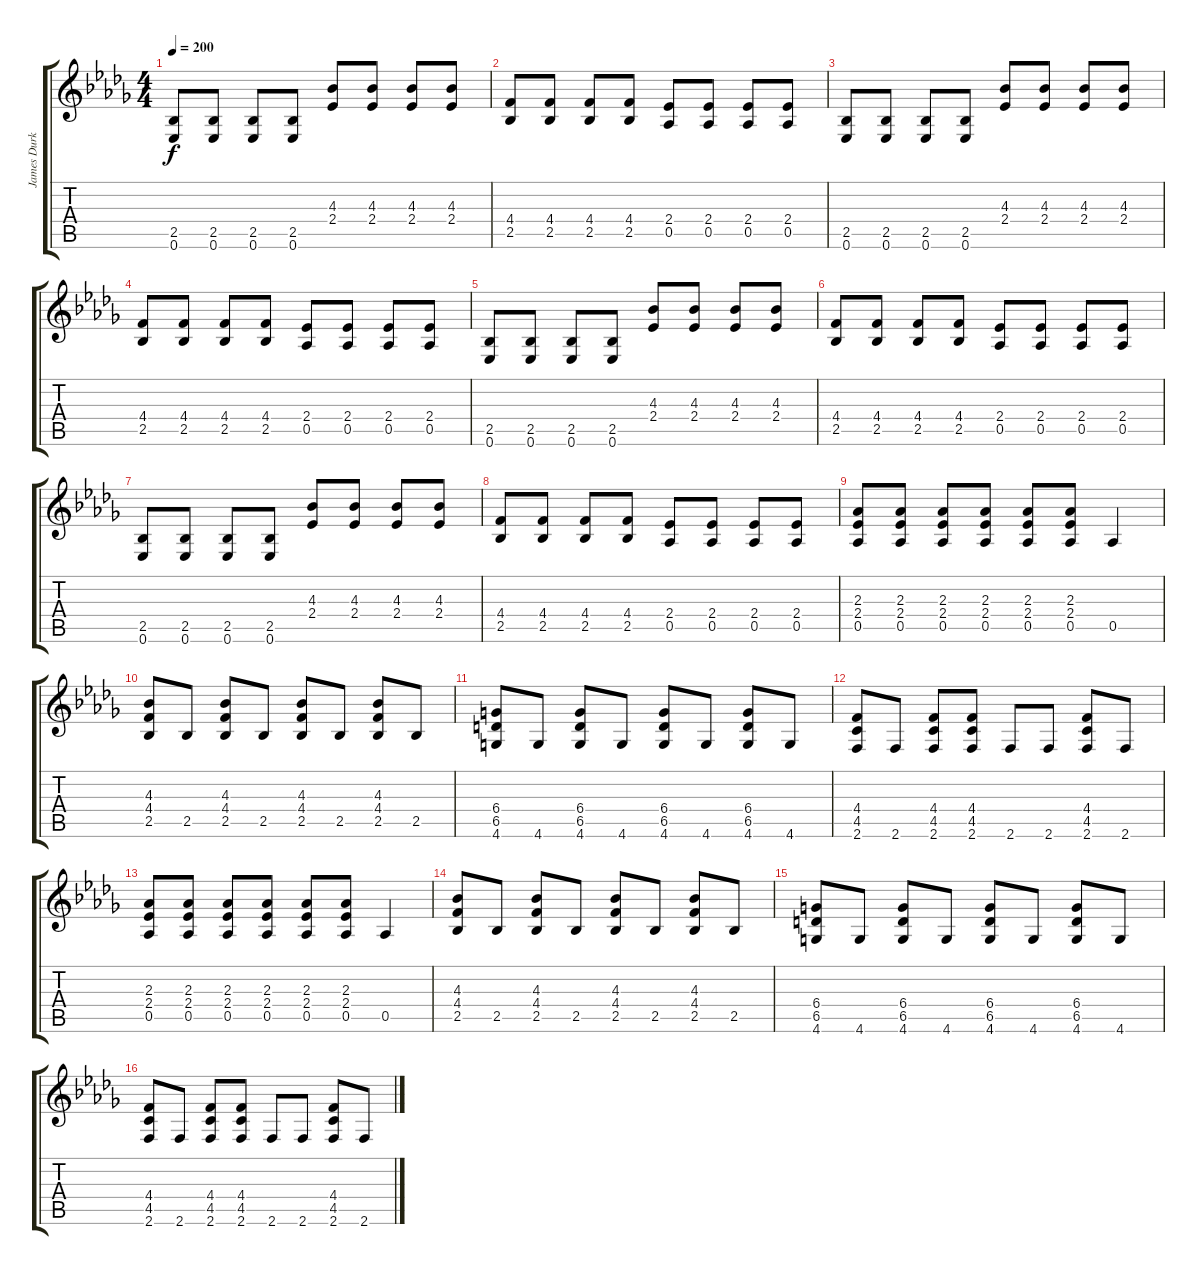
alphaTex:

\track ("James Durkin (Guitar)" "James Durk") {instrument distortionguitar}
\staff {score tabs}
\tuning (Eb4 Bb3 Gb3 Db3 Ab2 Eb2) {hide}
\ts (4 4)
\tempo 200
\clef g2
\ks bbminor
(2.5 0.6).8{dy f} (2.5 0.6).8 (2.5 0.6).8 (2.5 0.6).8 (4.3 2.4).8 (4.3 2.4).8 (4.3 2.4).8 (4.3 2.4).8 |
(4.4 2.5).8 (4.4 2.5).8 (4.4 2.5).8 (4.4 2.5).8 (2.4 0.5).8 (2.4 0.5).8 (2.4 0.5).8 (2.4 0.5).8 |
(2.5 0.6).8 (2.5 0.6).8 (2.5 0.6).8 (2.5 0.6).8 (4.3 2.4).8 (4.3 2.4).8 (4.3 2.4).8 (4.3 2.4).8 |
(4.4 2.5).8 (4.4 2.5).8 (4.4 2.5).8 (4.4 2.5).8 (2.4 0.5).8 (2.4 0.5).8 (2.4 0.5).8 (2.4 0.5).8 |
(2.5 0.6).8 (2.5 0.6).8 (2.5 0.6).8 (2.5 0.6).8 (4.3 2.4).8 (4.3 2.4).8 (4.3 2.4).8 (4.3 2.4).8 |
(4.4 2.5).8 (4.4 2.5).8 (4.4 2.5).8 (4.4 2.5).8 (2.4 0.5).8 (2.4 0.5).8 (2.4 0.5).8 (2.4 0.5).8 |
(2.5 0.6).8 (2.5 0.6).8 (2.5 0.6).8 (2.5 0.6).8 (4.3 2.4).8 (4.3 2.4).8 (4.3 2.4).8 (4.3 2.4).8 |
(4.4 2.5).8 (4.4 2.5).8 (4.4 2.5).8 (4.4 2.5).8 (2.4 0.5).8 (2.4 0.5).8 (2.4 0.5).8 (2.4 0.5).8 |
(2.3 2.4 0.5).8 (2.3 2.4 0.5).8 (2.3 2.4 0.5).8 (2.3 2.4 0.5).8 (2.3 2.4 0.5).8 (2.3 2.4 0.5).8 0.5.4 |
(4.3 4.4 2.5).8 2.5.8 (4.3 4.4 2.5).8 2.5.8 (4.3 4.4 2.5).8 2.5.8 (4.3 4.4 2.5).8 2.5.8 |
(6.4 6.5 4.6).8 4.6.8 (6.4 6.5 4.6).8 4.6.8 (6.4 6.5 4.6).8 4.6.8 (6.4 6.5 4.6).8 4.6.8 |
(4.4 4.5 2.6).8 2.6.8 (4.4 4.5 2.6).8 (4.4 4.5 2.6).8 2.6.8 2.6.8 (4.4 4.5 2.6).8 2.6.8 |
(2.3 2.4 0.5).8 (2.3 2.4 0.5).8 (2.3 2.4 0.5).8 (2.3 2.4 0.5).8 (2.3 2.4 0.5).8 (2.3 2.4 0.5).8 0.5.4 |
(4.3 4.4 2.5).8 2.5.8 (4.3 4.4 2.5).8 2.5.8 (4.3 4.4 2.5).8 2.5.8 (4.3 4.4 2.5).8 2.5.8 |
(6.4 6.5 4.6).8 4.6.8 (6.4 6.5 4.6).8 4.6.8 (6.4 6.5 4.6).8 4.6.8 (6.4 6.5 4.6).8 4.6.8 |
(4.4 4.5 2.6).8 2.6.8 (4.4 4.5 2.6).8 (4.4 4.5 2.6).8 2.6.8 2.6.8 (4.4 4.5 2.6).8 2.6.8
